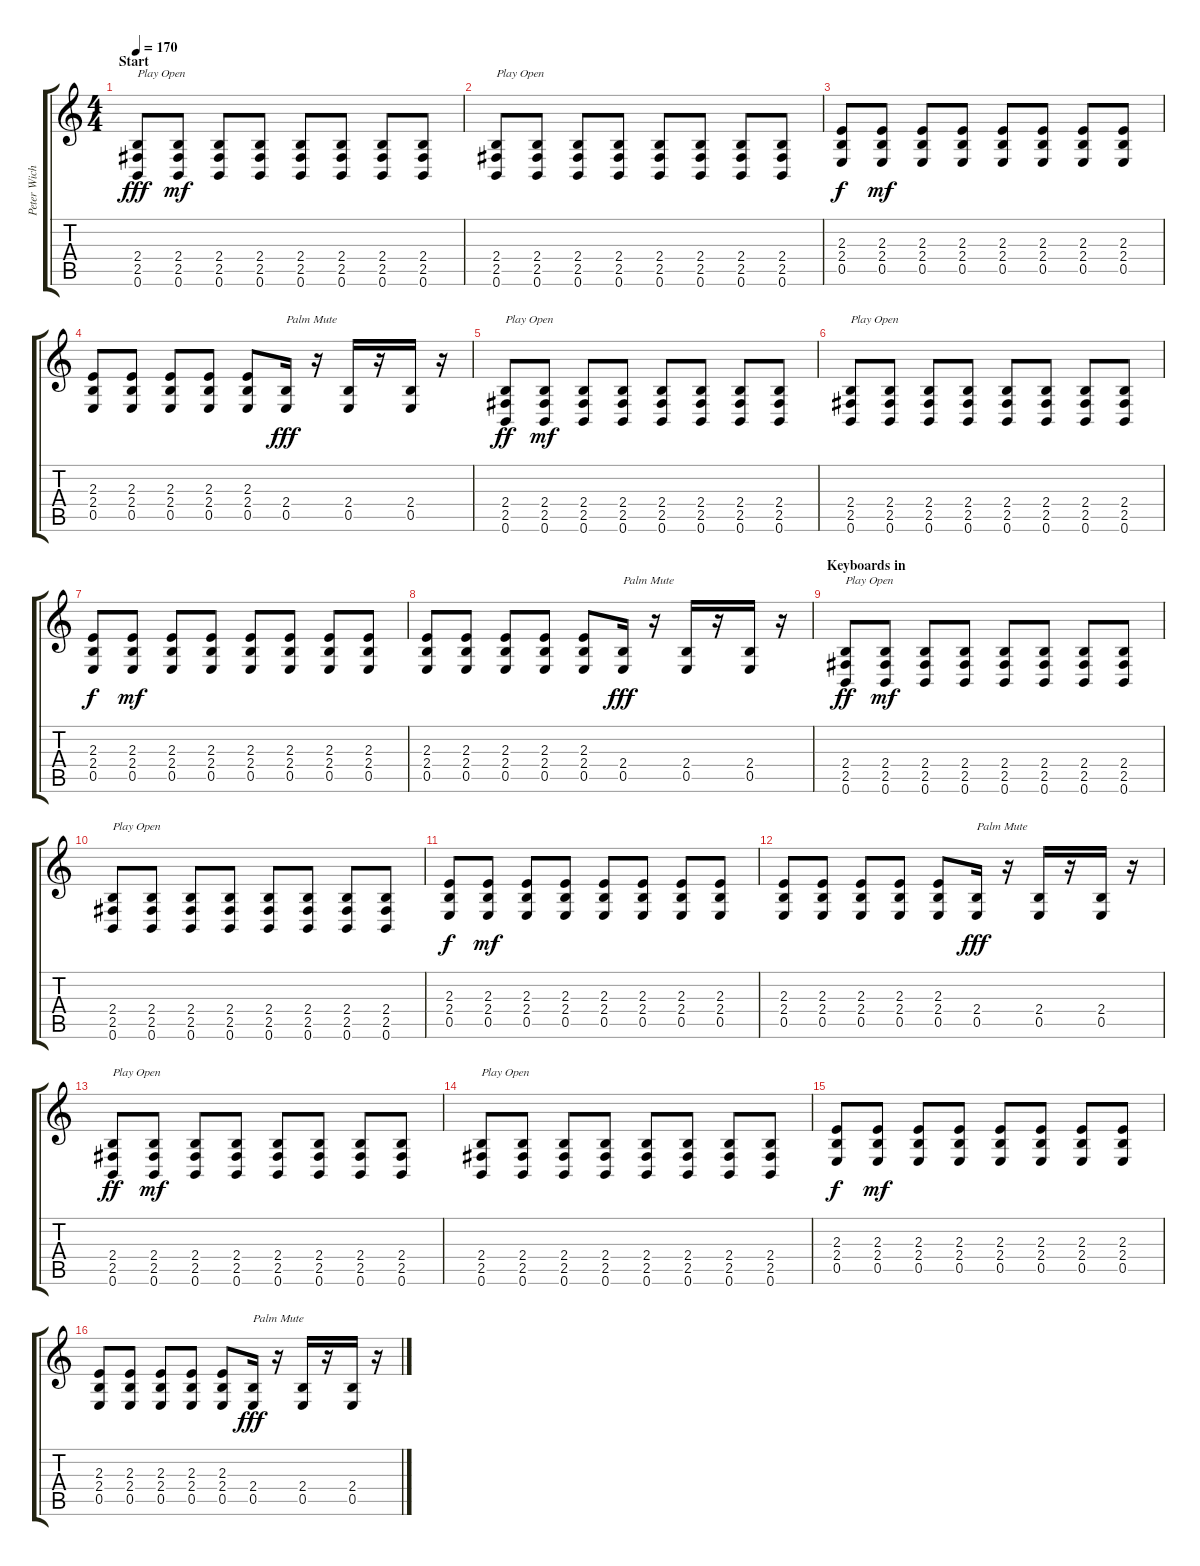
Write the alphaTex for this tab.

\track ("Peter Wichers -Rhythm Guitar-" "Peter Wich") {instrument distortionguitar}
\staff {score tabs}
\tuning (B3 Gb3 D3 A2 E2 B1) {hide}
\ts (4 4)
\section ("" "Start")
\tempo 170
\clef g2
\ks c
(2.4 2.5 0.6).8{txt "Play Open" dy fff instrument distortionguitar} (2.4 2.5 0.6).8{dy mf} (2.4 2.5 0.6).8 (2.4 2.5 0.6).8 (2.4 2.5 0.6).8 (2.4 2.5 0.6).8 (2.4 2.5 0.6).8 (2.4 2.5 0.6).8 |
(2.4 2.5 0.6).8{txt "Play Open"} (2.4 2.5 0.6).8 (2.4 2.5 0.6).8 (2.4 2.5 0.6).8 (2.4 2.5 0.6).8 (2.4 2.5 0.6).8 (2.4 2.5 0.6).8 (2.4 2.5 0.6).8 |
(2.3 2.4 0.5).8{dy f} (2.3 2.4 0.5).8{dy mf} (2.3 2.4 0.5).8 (2.3 2.4 0.5).8 (2.3 2.4 0.5).8 (2.3 2.4 0.5).8 (2.3 2.4 0.5).8 (2.3 2.4 0.5).8 |
(2.3 2.4 0.5).8 (2.3 2.4 0.5).8 (2.3 2.4 0.5).8 (2.3 2.4 0.5).8 (2.3 2.4 0.5).8 (2.4 0.5).16{txt "Palm Mute" dy fff} r.16 (2.4 0.5).16 r.16 (2.4 0.5).16 r.16 |
(2.4 2.5 0.6).8{txt "Play Open" dy ff} (2.4 2.5 0.6).8{dy mf} (2.4 2.5 0.6).8 (2.4 2.5 0.6).8 (2.4 2.5 0.6).8 (2.4 2.5 0.6).8 (2.4 2.5 0.6).8 (2.4 2.5 0.6).8 |
(2.4 2.5 0.6).8{txt "Play Open"} (2.4 2.5 0.6).8 (2.4 2.5 0.6).8 (2.4 2.5 0.6).8 (2.4 2.5 0.6).8 (2.4 2.5 0.6).8 (2.4 2.5 0.6).8 (2.4 2.5 0.6).8 |
(2.3 2.4 0.5).8{dy f} (2.3 2.4 0.5).8{dy mf} (2.3 2.4 0.5).8 (2.3 2.4 0.5).8 (2.3 2.4 0.5).8 (2.3 2.4 0.5).8 (2.3 2.4 0.5).8 (2.3 2.4 0.5).8 |
(2.3 2.4 0.5).8 (2.3 2.4 0.5).8 (2.3 2.4 0.5).8 (2.3 2.4 0.5).8 (2.3 2.4 0.5).8 (2.4 0.5).16{txt "Palm Mute" dy fff} r.16 (2.4 0.5).16 r.16 (2.4 0.5).16 r.16 |
\section ("" "Keyboards in")
(2.4 2.5 0.6).8{txt "Play Open" dy ff} (2.4 2.5 0.6).8{dy mf} (2.4 2.5 0.6).8 (2.4 2.5 0.6).8 (2.4 2.5 0.6).8 (2.4 2.5 0.6).8 (2.4 2.5 0.6).8 (2.4 2.5 0.6).8 |
(2.4 2.5 0.6).8{txt "Play Open"} (2.4 2.5 0.6).8 (2.4 2.5 0.6).8 (2.4 2.5 0.6).8 (2.4 2.5 0.6).8 (2.4 2.5 0.6).8 (2.4 2.5 0.6).8 (2.4 2.5 0.6).8 |
(2.3 2.4 0.5).8{dy f} (2.3 2.4 0.5).8{dy mf} (2.3 2.4 0.5).8 (2.3 2.4 0.5).8 (2.3 2.4 0.5).8 (2.3 2.4 0.5).8 (2.3 2.4 0.5).8 (2.3 2.4 0.5).8 |
(2.3 2.4 0.5).8 (2.3 2.4 0.5).8 (2.3 2.4 0.5).8 (2.3 2.4 0.5).8 (2.3 2.4 0.5).8 (2.4 0.5).16{txt "Palm Mute" dy fff} r.16 (2.4 0.5).16 r.16 (2.4 0.5).16 r.16 |
(2.4 2.5 0.6).8{txt "Play Open" dy ff} (2.4 2.5 0.6).8{dy mf} (2.4 2.5 0.6).8 (2.4 2.5 0.6).8 (2.4 2.5 0.6).8 (2.4 2.5 0.6).8 (2.4 2.5 0.6).8 (2.4 2.5 0.6).8 |
(2.4 2.5 0.6).8{txt "Play Open"} (2.4 2.5 0.6).8 (2.4 2.5 0.6).8 (2.4 2.5 0.6).8 (2.4 2.5 0.6).8 (2.4 2.5 0.6).8 (2.4 2.5 0.6).8 (2.4 2.5 0.6).8 |
(2.3 2.4 0.5).8{dy f} (2.3 2.4 0.5).8{dy mf} (2.3 2.4 0.5).8 (2.3 2.4 0.5).8 (2.3 2.4 0.5).8 (2.3 2.4 0.5).8 (2.3 2.4 0.5).8 (2.3 2.4 0.5).8 |
(2.3 2.4 0.5).8 (2.3 2.4 0.5).8 (2.3 2.4 0.5).8 (2.3 2.4 0.5).8 (2.3 2.4 0.5).8 (2.4 0.5).16{txt "Palm Mute" dy fff} r.16 (2.4 0.5).16 r.16 (2.4 0.5).16 r.16
